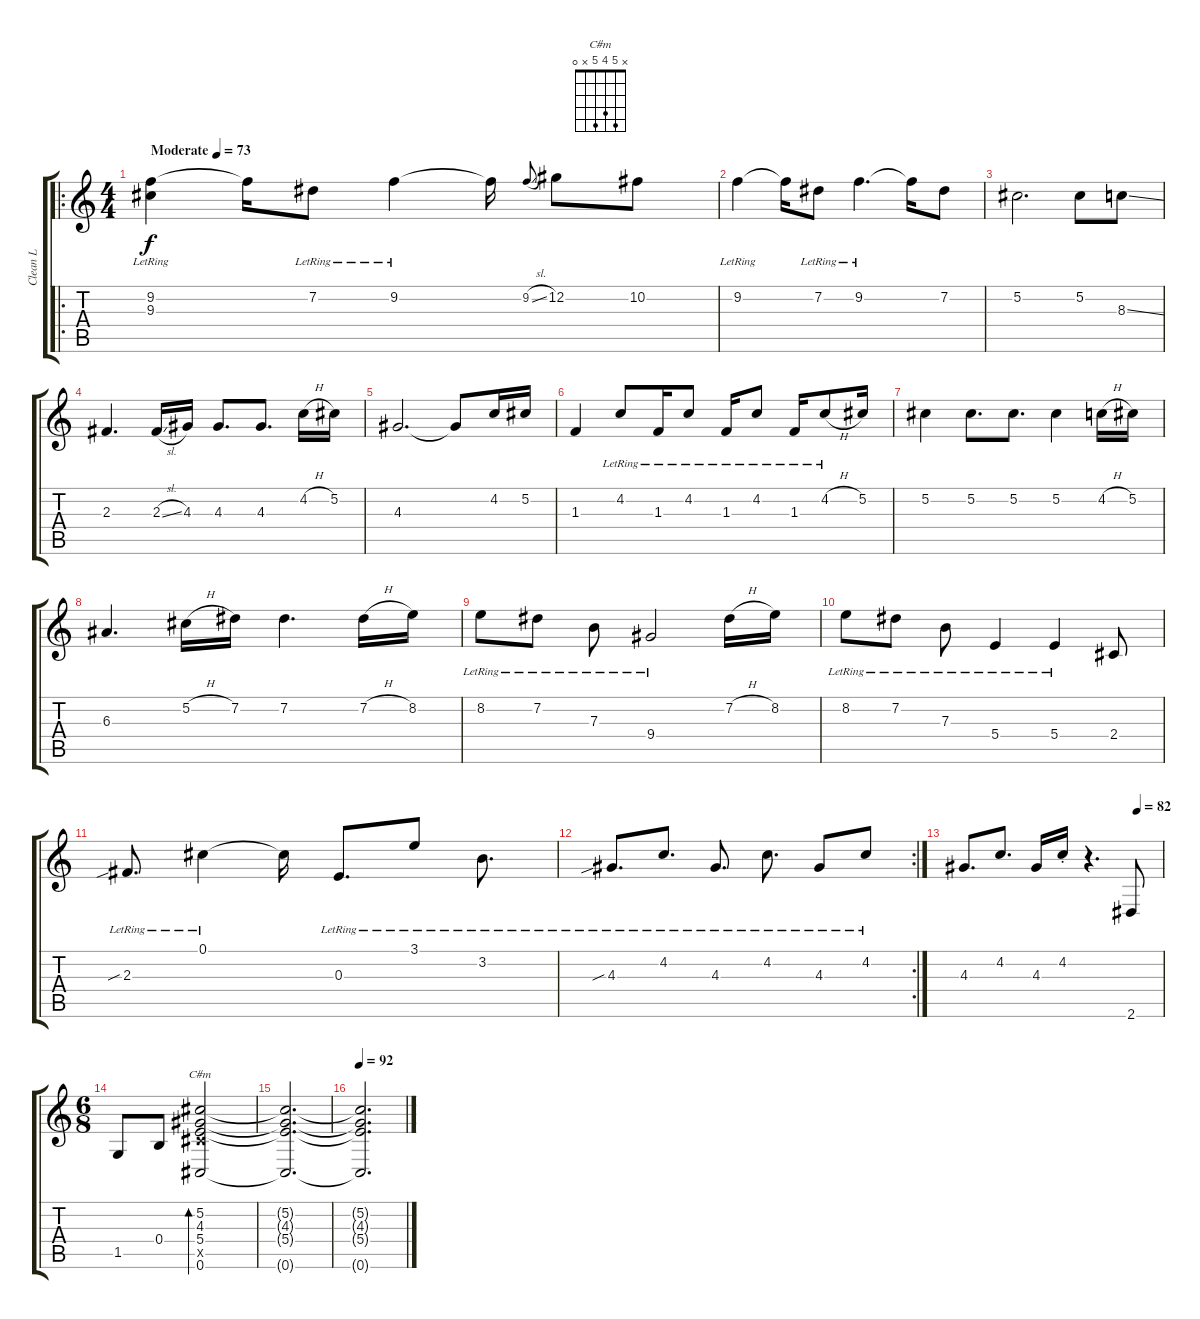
\track ("Clean L" "Clean L") {instrument electricguitarjazz}
\staff {score tabs}
\tuning (Db4 Ab3 E3 B2 Gb2 Db2) {hide}
\chord ("C#m" x 5 4 5 x 0)
\ro
\ts (4 4)
\tempo (73 "Moderate")
\clef g2
\ks c
(9.2{lr} 9.3).4{dy f instrument electricguitarjazz} 9.2{t}.16 7.2{lr}.8 9.2{lr}.4 9.2{t}.16 9.2{sl}.8{gr onbeat} 12.2.8 10.2.8 |
9.2{lr}.4 9.2{t}.16 7.2{lr}.8 9.2{lr}.4{d} 9.2{t}.16 7.2.8 |
5.2.2{d} 5.2.8 8.3{ss}.8 |
2.3.4{d} 2.3{sl}.16 4.3.16 4.3.8{d} 4.3.8{d} 4.2{h}.16 5.2.16 |
4.3.2{d} 4.3{t}.8 4.2.16 5.2.16 |
1.3.4 4.2{lr}.8 1.3{lr}.16 4.2{lr}.8 1.3{lr}.16 4.2{lr}.8 1.3{lr}.16 4.2{h lr}.8 5.2.16 |
5.2.4 5.2.8{d} 5.2.8{d} 5.2.4 4.2{h}.16 5.2.16 |
6.3.4{d} 5.2{h}.16 7.2.16 7.2.4{d} 7.2{h}.16 8.2.16 |
8.2{lr}.8 7.2{lr}.8 7.3{lr}.8 9.4{lr}.2 7.2{h}.16 8.2.16 |
8.2{lr}.8 7.2{lr}.8 7.3{lr}.8 5.4{lr}.4 5.4{lr}.4 2.4.8 |
2.3{sib lr}.8{d} 0.1{lr}.4 0.1{t}.16 0.3{lr}.8{d} 3.1{lr}.8 3.2{lr}.8{d} |
\rc 2
4.3{sib lr}.8{d} 4.2{lr}.8{d} 4.3{lr}.8{d} 4.2{lr}.8{d} 4.3{lr}.8 4.2{lr}.8 |
\tempo (82 0.875)
4.3.8{d} 4.2.8{d} 4.3.16 4.2{st}.16 r.4{d} 2.6.8 |
\ts (6 8)
1.5.8 0.4.8 (5.2 4.3 5.4 7.5{x} 0.6).2{bd 240 ch "C#m"} |
(5.2{t} 4.3{t} 5.4{t} 0.6{t}).2{d} |
\tempo 92
(5.2{t} 4.3{t} 5.4{t} 0.6{t}).2{d}
